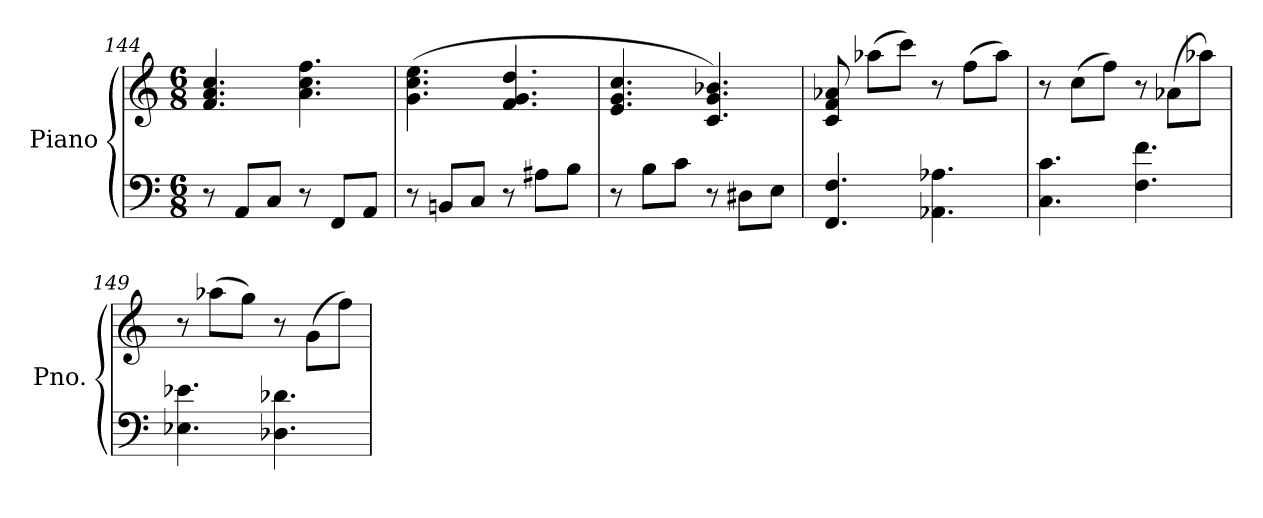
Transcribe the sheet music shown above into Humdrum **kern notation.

**kern	**kern
*part1	*part1
*staff2	*staff1
*I"Piano	*
*I'Pno.	*
*clefF4	*clefG2
*k[]	*k[]
*M6/8	*M6/8
=144	=144
8r	4.f/ 4.a/ 4.cc/
8AA/L	.
8C/J	.
8r	4.a\ 4.cc\ 4.ff\
8FF/L	.
8AA/J	.
!!LO:LB:g=z
=145	=145
8r	(>4.g\ 4.cc\ 4.ee\
8BBn/L	.
8C/J	.
8r	4.f/ 4.g/ 4.dd/
8A#X\L	.
8B\J	.
=146	=146
8r	4.e/ 4.g/ 4.cc/
8B\L	.
8c\J	.
8r	4.c/ 4.g/ 4.b-X/)
8D#X\L	.
8E\J	.
=147	=147
4.FF/ 4.F/	8c/ 8f/ 8a-X/
.	(>8aa-X\L
.	8ccc\J)
4.AA-X\ 4.A-X\	8r
.	(>8ff\L
.	8aa-\J)
=148	=148
4.C\ 4.c\	8r
.	(>8cc\L
.	8ff\J)
4.F\ 4.f\	8r
.	(>8a-X\L
.	8aa-X\J)
=149	=149
4.E-X\ 4.e-X\	8r
.	(>8aa-X\L
.	8gg\J)
4.D-X\ 4.d-X\	8r
.	(>8g\L
.	8ff\J)
=	=
*-	*-
